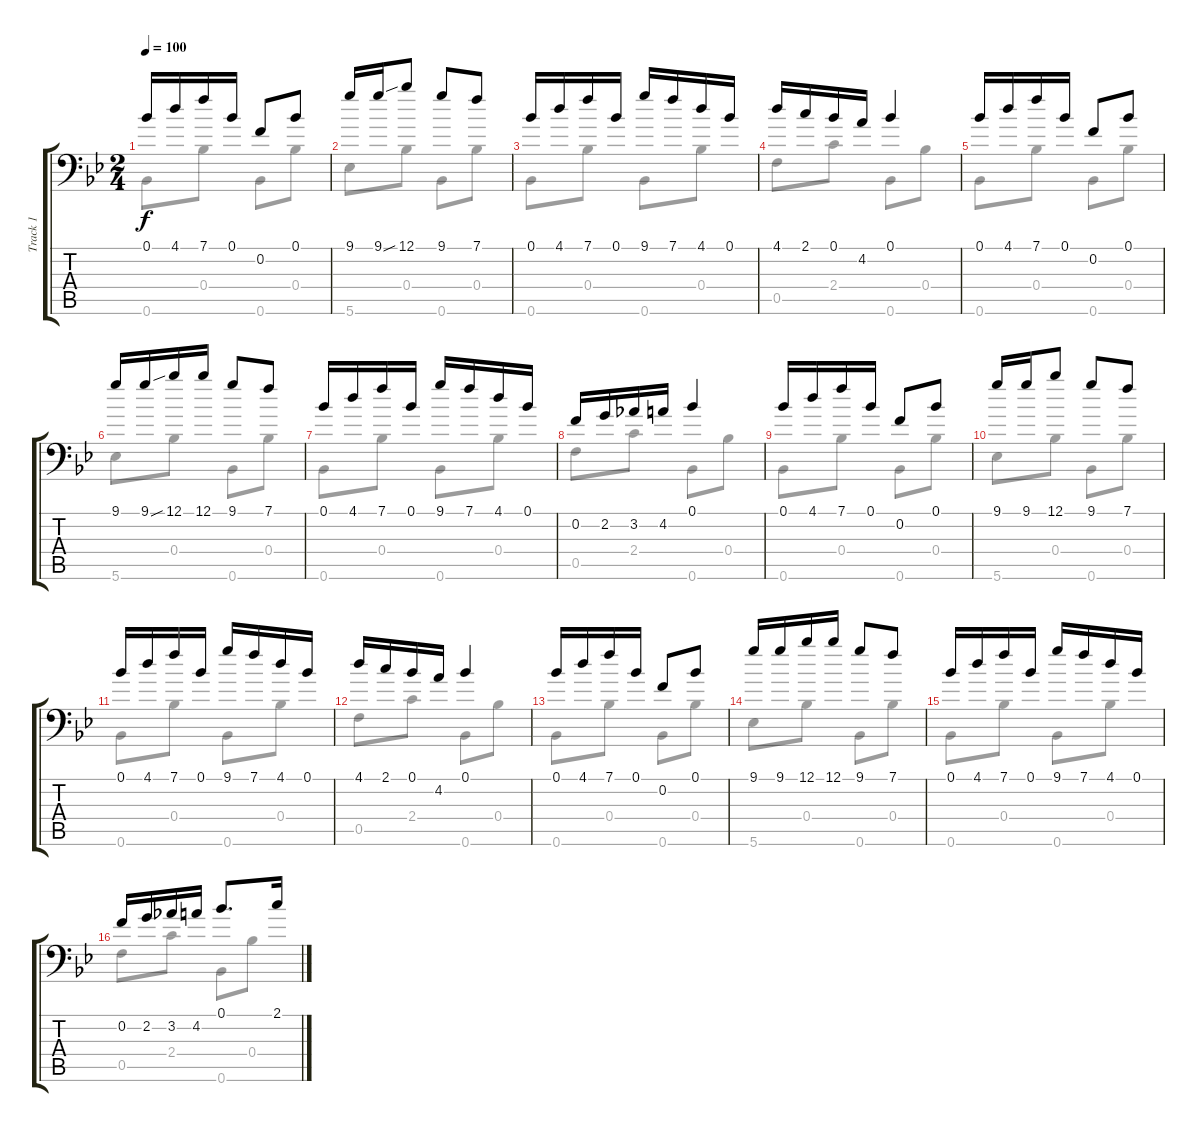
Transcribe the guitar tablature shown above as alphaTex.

\track ("Track 1" "Track 1") {instrument acousticguitarsteel}
\staff {score tabs}
\tuning (Bb3 F3 D3 Bb2 F2 Bb1) {hide}
\voice
\ts (2 4)
\tempo 100
\clef f4
\ks bb
0.1.16{dy f} 4.1.16 7.1.16 0.1.16 0.2.8 0.1.8 |
9.1.16 9.1.16 12.1{sib}.8 9.1.8 7.1.8 |
0.1.16 4.1.16 7.1.16 0.1.16 9.1.16 7.1.16 4.1.16 0.1.16 |
4.1.16 2.1.16 0.1.16 4.2.16 0.1.4 |
0.1.16 4.1.16 7.1.16 0.1.16 0.2.8 0.1.8 |
9.1.16 9.1.16 12.1{sib}.16 12.1.16 9.1.8 7.1.8 |
0.1.16 4.1.16 7.1.16 0.1.16 9.1.16 7.1.16 4.1.16 0.1.16 |
0.2.16 2.2.16 3.2.16 4.2.16 0.1.4 |
0.1.16 4.1.16 7.1.16 0.1.16 0.2.8 0.1.8 |
9.1.16 9.1.16 12.1.8 9.1.8 7.1.8 |
0.1.16 4.1.16 7.1.16 0.1.16 9.1.16 7.1.16 4.1.16 0.1.16 |
4.1.16 2.1.16 0.1.16 4.2.16 0.1.4 |
0.1.16 4.1.16 7.1.16 0.1.16 0.2.8 0.1.8 |
9.1.16 9.1.16 12.1.16 12.1.16 9.1.8 7.1.8 |
0.1.16 4.1.16 7.1.16 0.1.16 9.1.16 7.1.16 4.1.16 0.1.16 |
0.2.16 2.2.16 3.2.16 4.2.16 0.1.8{d} 2.1{sl}.16
\voice
\clef f4
\ottava regular
\simile none
\ks bb
0.6.8{dy f} 0.4.8 0.6.8 0.4.8 |
5.6.8 0.4.8 0.6.8 0.4.8 |
0.6.8 0.4.8 0.6.8 0.4.8 |
0.5.8 2.4.8 0.6.8 0.4.8 |
0.6.8 0.4.8 0.6.8 0.4.8 |
5.6.8 0.4.8 0.6.8 0.4.8 |
0.6.8 0.4.8 0.6.8 0.4.8 |
0.5.8 2.4.8 0.6.8 0.4.8 |
0.6.8 0.4.8 0.6.8 0.4.8 |
5.6.8 0.4.8 0.6.8 0.4.8 |
0.6.8 0.4.8 0.6.8 0.4.8 |
0.5.8 2.4.8 0.6.8 0.4.8 |
0.6.8 0.4.8 0.6.8 0.4.8 |
5.6.8 0.4.8 0.6.8 0.4.8 |
0.6.8 0.4.8 0.6.8 0.4.8 |
0.5.8 2.4.8 0.6.8 0.4.8
